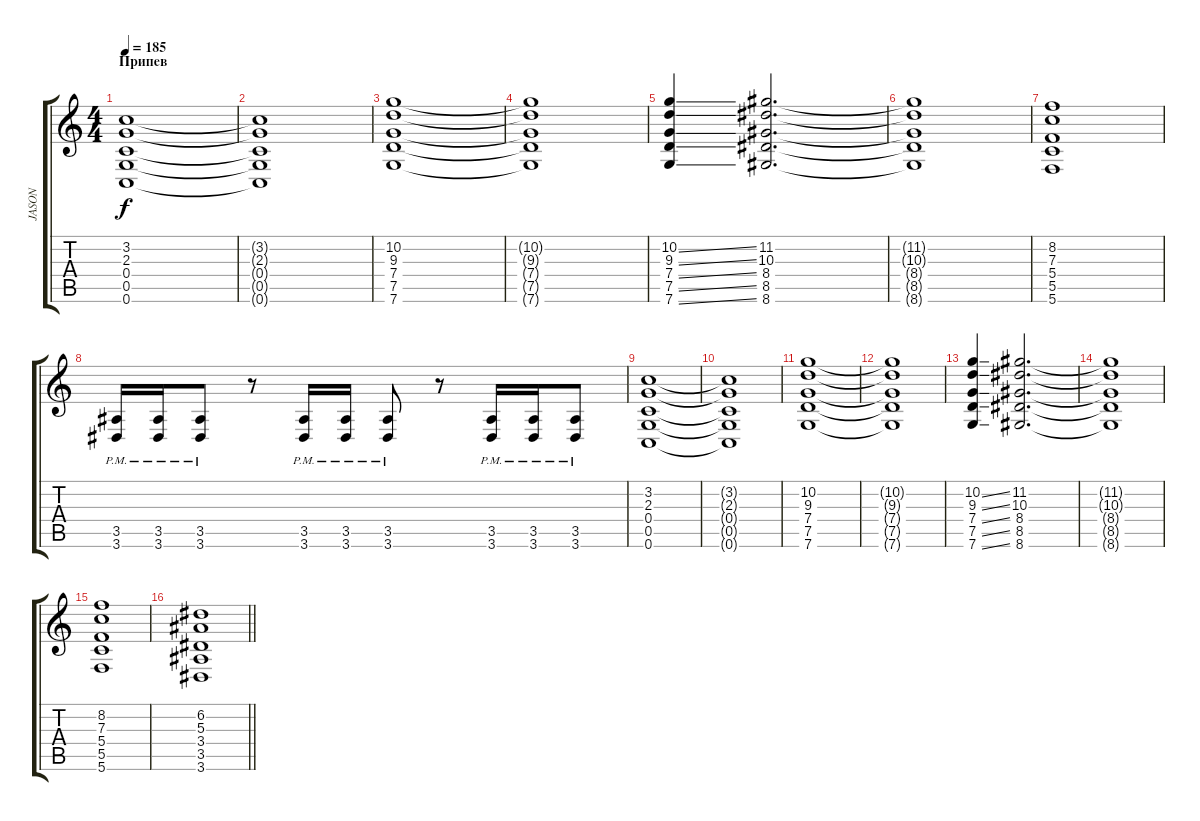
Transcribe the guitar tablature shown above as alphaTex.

\track ("JASON" "JASON") {instrument distortionguitar}
\staff {score tabs}
\tuning (D4 A3 F3 C3 G2 C2) {hide}
\ts (4 4)
\section ("" "Припев")
\tempo 185
\clef g2
\ks c
(3.2 2.3 0.4 0.5 0.6).1{dy f} |
(3.2{t} 2.3{t} 0.4{t} 0.5{t} 0.6{t}).1 |
(10.2 9.3 7.4 7.5 7.6).1 |
(10.2{t} 9.3{t} 7.4{t} 7.5{t} 7.6{t}).1 |
(10.2{ss} 9.3{ss} 7.4{ss} 7.5{ss} 7.6{ss}).4 (11.2 10.3 8.4 8.5 8.6).2{d} |
(11.2{t} 10.3{t} 8.4{t} 8.5{t} 8.6{t}).1 |
(8.2 7.3 5.4 5.5 5.6).1 |
(3.5{pm} 3.6{pm}).16 (3.5{pm} 3.6{pm}).16 (3.5{pm} 3.6{pm}).8 r.8 (3.5{pm} 3.6{pm}).16 (3.5{pm} 3.6{pm}).16 (3.5{pm} 3.6{pm}).8 r.8 (3.5{pm} 3.6{pm}).16 (3.5{pm} 3.6{pm}).16 (3.5{pm} 3.6{pm}).8 |
(3.2 2.3 0.4 0.5 0.6).1 |
(3.2{t} 2.3{t} 0.4{t} 0.5{t} 0.6{t}).1 |
(10.2 9.3 7.4 7.5 7.6).1 |
(10.2{t} 9.3{t} 7.4{t} 7.5{t} 7.6{t}).1 |
(10.2{ss} 9.3{ss} 7.4{ss} 7.5{ss} 7.6{ss}).4 (11.2 10.3 8.4 8.5 8.6).2{d} |
(11.2{t} 10.3{t} 8.4{t} 8.5{t} 8.6{t}).1 |
(8.2 7.3 5.4 5.5 5.6).1 |
\barLineRight lightlight
(6.2 5.3 3.4 3.5 3.6).1
